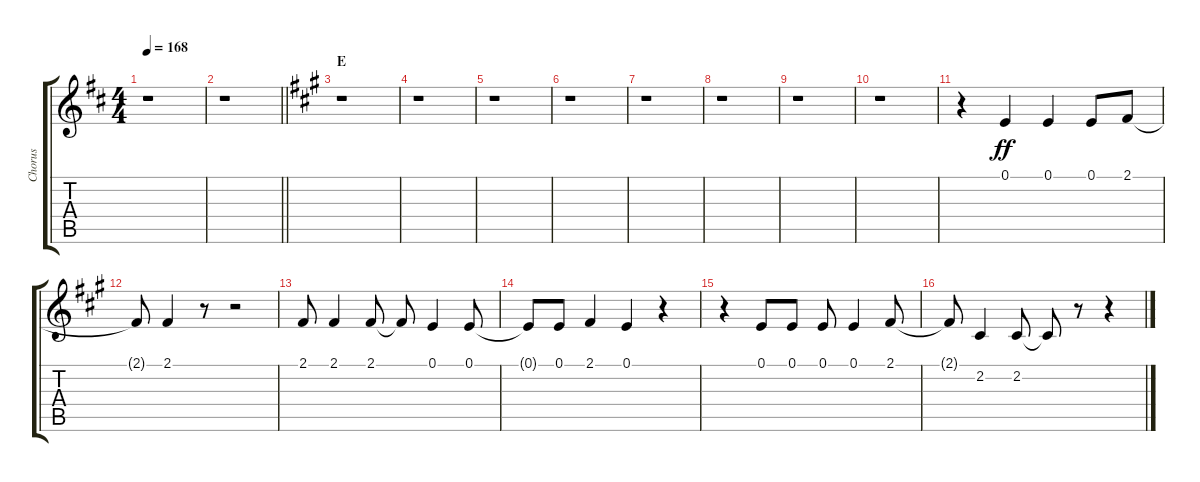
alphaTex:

\track ("Chorus" "Chorus") {instrument voiceoohs}
\staff {score tabs}
\tuning (E4 B3 G3 D3 A2 E2) {hide}
\ts (4 4)
\tempo 168
\clef g2
\ks d
r.1{dy f} |
\barLineRight lightlight
r.1 |
\section ("" "E")
\ks a
r.1 |
r.1 |
r.1 |
r.1 |
r.1 |
r.1 |
r.1 |
r.1 |
r.4 0.1.4{dy ff} 0.1.4 0.1.8 2.1.8 |
2.1{t}.8 2.1.4 r.8 r.2 |
2.1.8 2.1.4 2.1.8 2.1{t}.8 0.1.4 0.1.8 |
0.1{t}.8 0.1.8 2.1.4 0.1.4 r.4 |
r.4 0.1.8 0.1.8 0.1.8 0.1.4 2.1.8 |
2.1{t}.8 2.2.4 2.2.8 2.2{t}.8 r.8 r.4
